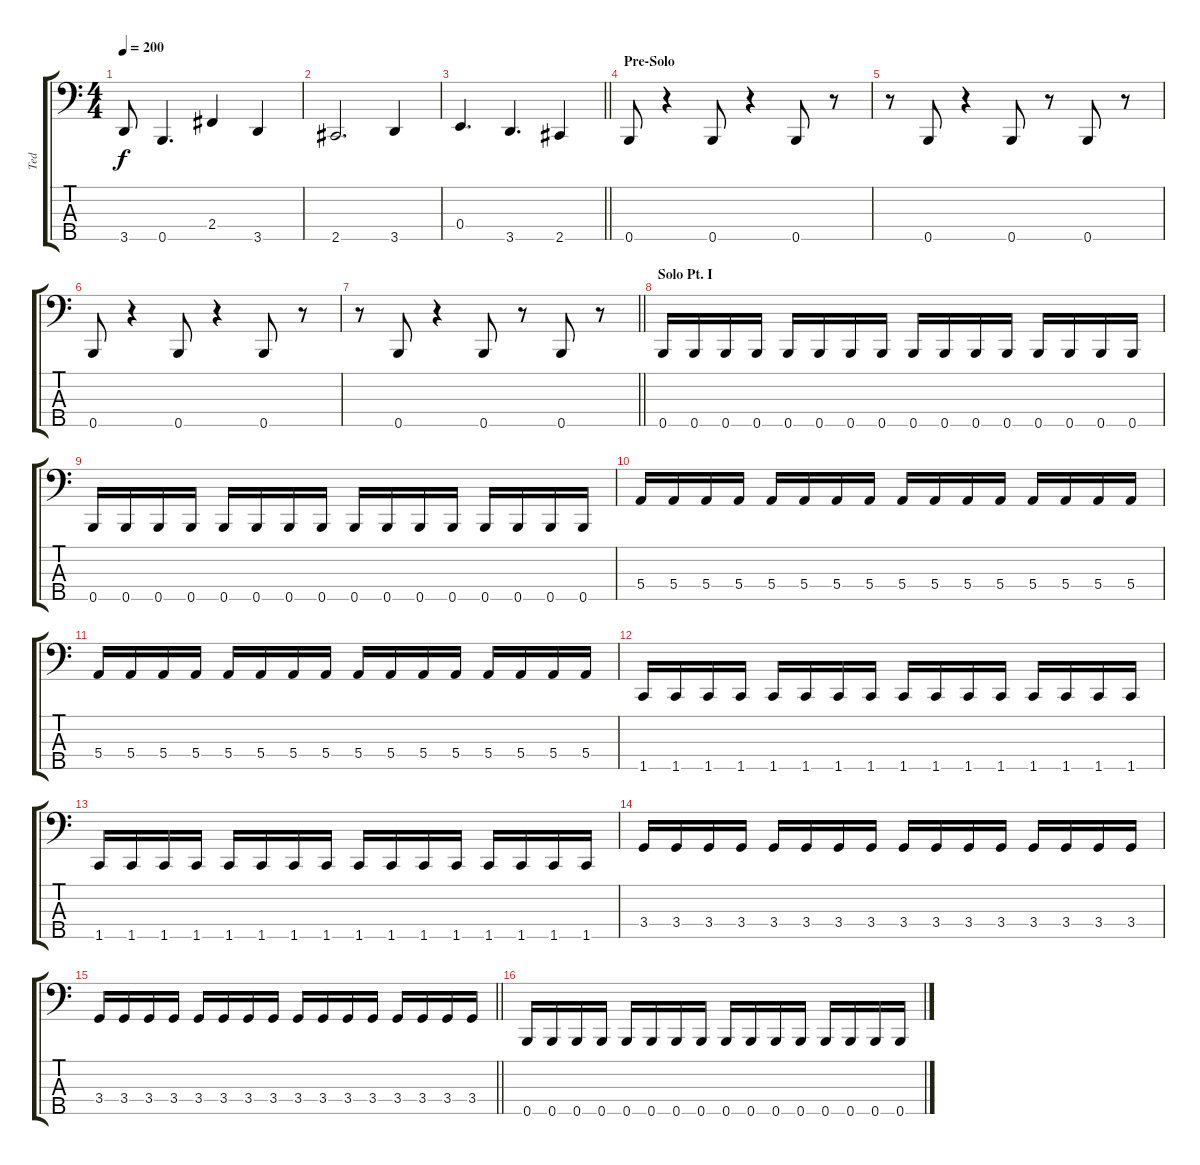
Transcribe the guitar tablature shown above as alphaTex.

\track ("Ted" "Ted") {instrument electricbassfinger}
\staff {score tabs}
\tuning (G2 D2 A1 E1 B0) {hide}
\ts (4 4)
\tempo 200
\clef f4
\ks c
3.5{t}.8{dy f} 0.5.4{d} 2.4.4 3.5.4 |
2.5.2{d} 3.5.4 |
\barLineRight lightlight
0.4.4{d} 3.5.4{d} 2.5.4 |
\section ("" "Pre-Solo")
0.5.8 r.4 0.5.8 r.4 0.5.8 r.8 |
r.8 0.5.8 r.4 0.5.8 r.8 0.5.8 r.8 |
0.5.8 r.4 0.5.8 r.4 0.5.8 r.8 |
\barLineRight lightlight
r.8 0.5.8 r.4 0.5.8 r.8 0.5.8 r.8 |
\section ("" "Solo Pt. I")
0.5.16 0.5.16 0.5.16 0.5.16 0.5.16 0.5.16 0.5.16 0.5.16 0.5.16 0.5.16 0.5.16 0.5.16 0.5.16 0.5.16 0.5.16 0.5.16 |
0.5.16 0.5.16 0.5.16 0.5.16 0.5.16 0.5.16 0.5.16 0.5.16 0.5.16 0.5.16 0.5.16 0.5.16 0.5.16 0.5.16 0.5.16 0.5.16 |
5.4.16 5.4.16 5.4.16 5.4.16 5.4.16 5.4.16 5.4.16 5.4.16 5.4.16 5.4.16 5.4.16 5.4.16 5.4.16 5.4.16 5.4.16 5.4.16 |
5.4.16 5.4.16 5.4.16 5.4.16 5.4.16 5.4.16 5.4.16 5.4.16 5.4.16 5.4.16 5.4.16 5.4.16 5.4.16 5.4.16 5.4.16 5.4.16 |
1.5.16 1.5.16 1.5.16 1.5.16 1.5.16 1.5.16 1.5.16 1.5.16 1.5.16 1.5.16 1.5.16 1.5.16 1.5.16 1.5.16 1.5.16 1.5.16 |
1.5.16 1.5.16 1.5.16 1.5.16 1.5.16 1.5.16 1.5.16 1.5.16 1.5.16 1.5.16 1.5.16 1.5.16 1.5.16 1.5.16 1.5.16 1.5.16 |
3.4.16 3.4.16 3.4.16 3.4.16 3.4.16 3.4.16 3.4.16 3.4.16 3.4.16 3.4.16 3.4.16 3.4.16 3.4.16 3.4.16 3.4.16 3.4.16 |
\barLineRight lightlight
3.4.16 3.4.16 3.4.16 3.4.16 3.4.16 3.4.16 3.4.16 3.4.16 3.4.16 3.4.16 3.4.16 3.4.16 3.4.16 3.4.16 3.4.16 3.4.16 |
\section ("" "")
0.5.16 0.5.16 0.5.16 0.5.16 0.5.16 0.5.16 0.5.16 0.5.16 0.5.16 0.5.16 0.5.16 0.5.16 0.5.16 0.5.16 0.5.16 0.5.16
